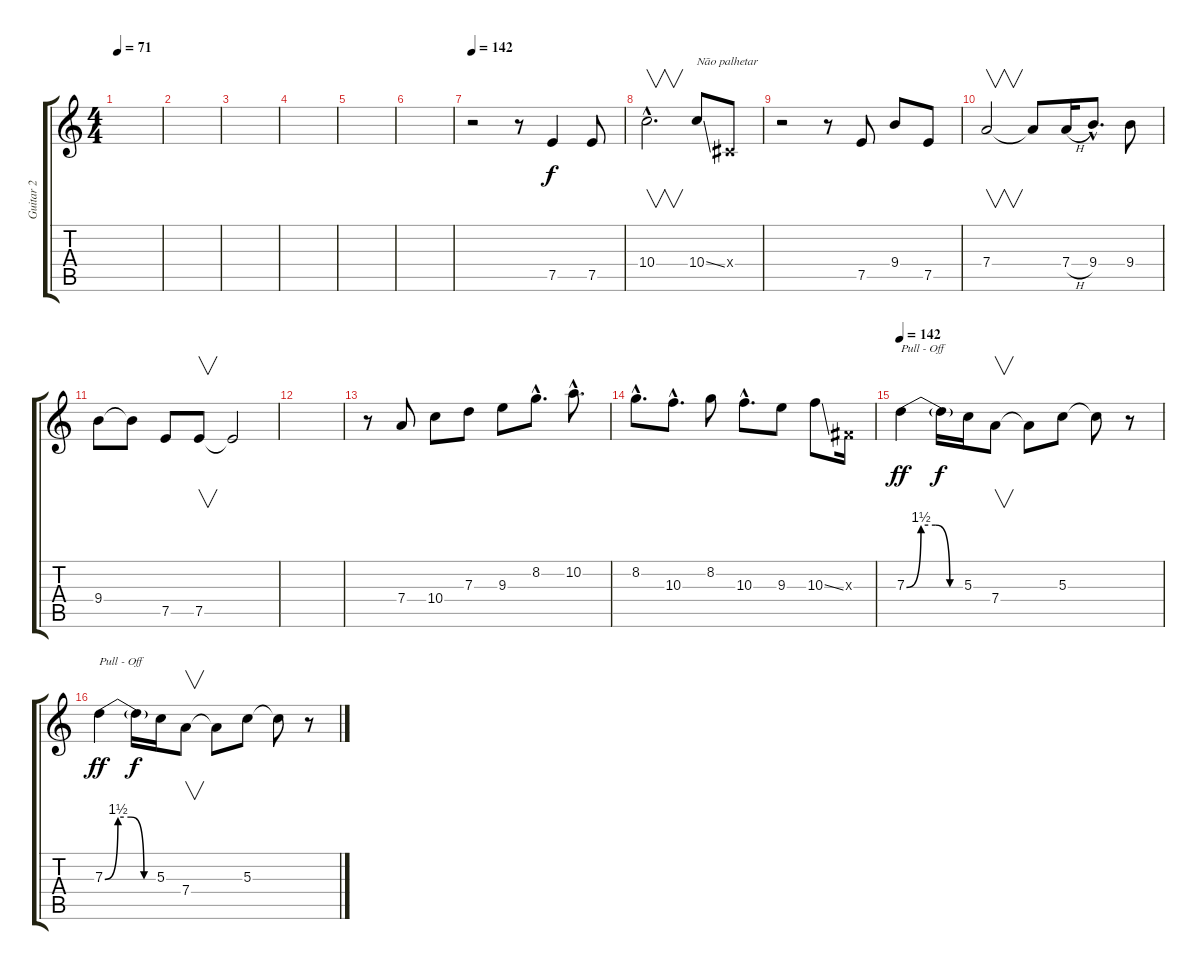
\track ("Guitar 2" "Guitar 2") {instrument overdrivenguitar}
\staff {score tabs}
\tuning (E4 B3 G3 D3 A2 E2) {hide}
\ts (4 4)
\tempo 71
\clef g2
\ks c
|
|
|
|
|
|
\tempo 142
r.2 r.8 7.5.4 7.5.8 |
10.4{hac}.2{v d} 10.4{ss}.8{txt "Não palhetar"} -1.4{x}.8 |
r.2 r.8 7.5.8 9.4.8 7.5.8 |
7.4.2{v} 7.4{t}.8 7.4{h}.16 9.4{hac}.8{d} 9.4.8 |
9.4.8 9.4{t}.8 7.5.8 7.5.8{v} 7.5{t}.2 |
|
r.8 7.4.8 10.4.8 7.3.8 9.3.8 8.2{hac}.8{d} 10.2{hac}.8{d} |
8.2{hac}.8{d} 10.3{hac}.8{d} 8.2.8 10.3{hac}.8{d} 9.3.8 10.3{ss}.8 -1.3{x}.16 |
\tempo 142
7.3{be (custom 0 0 15 6 30 6 45 0 60 0)}.4{txt "Pull - Off" dy ff} 7.3{t}.16{dy f} 5.3.16 7.4.8{v} 7.4{t}.8 5.3.8 5.3{t}.8 r.8 |
7.3{be (custom 0 0 15 6 30 6 45 0 60 0)}.4{txt "Pull - Off" dy ff} 7.3{t}.16{dy f} 5.3.16 7.4.8{v} 7.4{t}.8 5.3.8 5.3{t}.8 r.8
